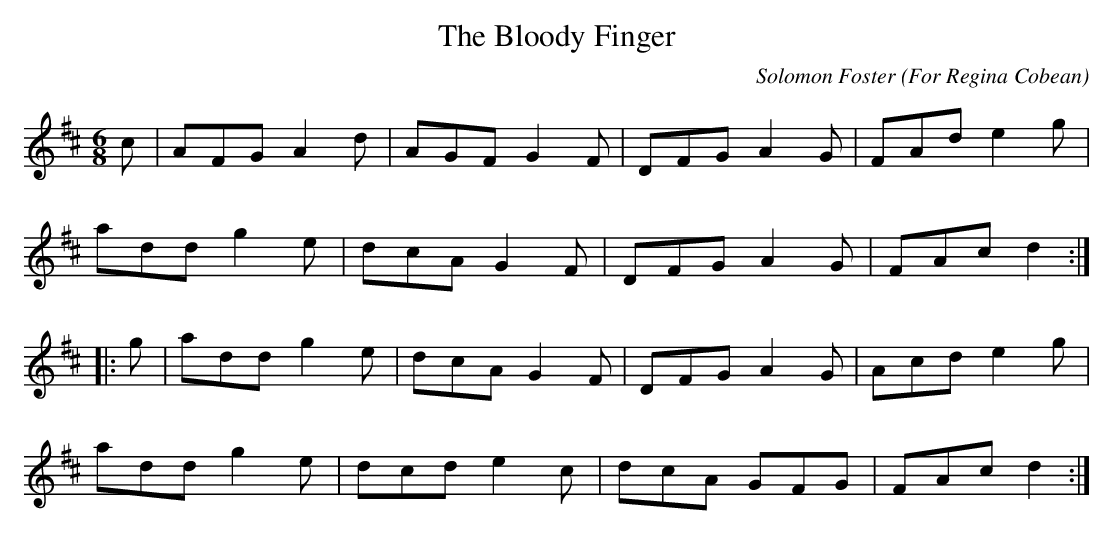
X:1
T:The Bloody Finger
O:For Regina Cobean
M:6/8
L:1/8
C:Solomon Foster
K:D
c|AFG A2d|AGF G2F|DFG A2G|FAd e2g|
add g2e|dcA G2F|DFG A2G|FAc d2::
g|add g2e|dcA G2F|DFG A2G|Acd e2g|
add g2e|dcd e2c|dcA GFG|FAc d2:|
